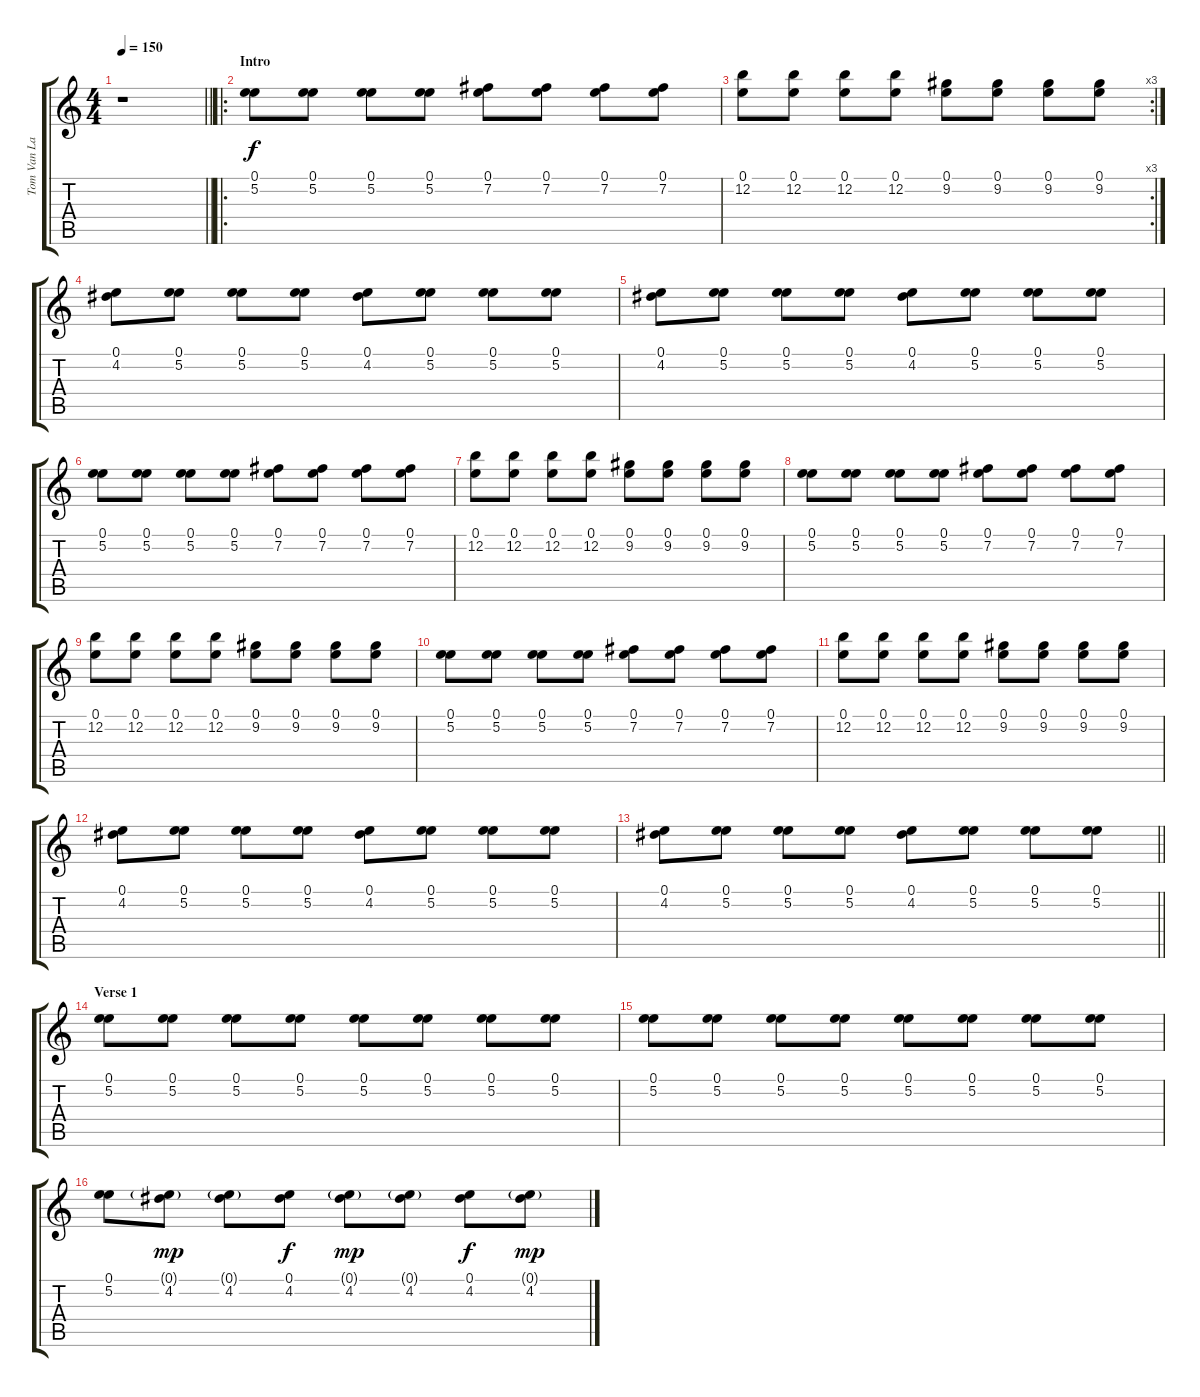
\track ("Tom Van Laere" "Tom Van La") {instrument distortionguitar}
\staff {score tabs}
\tuning (E4 B3 G3 D3 A2 E2) {hide}
\ts (4 4)
\tempo 150
\clef g2
\barLineRight lightlight
\ks c
r.1{dy f instrument distortionguitar} |
\ro
\section ("" "Intro")
(0.1 5.2).8 (0.1 5.2).8 (0.1 5.2).8 (0.1 5.2).8 (0.1 7.2).8 (0.1 7.2).8 (0.1 7.2).8 (0.1 7.2).8 |
\rc 3
(0.1 12.2).8 (0.1 12.2).8 (0.1 12.2).8 (0.1 12.2).8 (0.1 9.2).8 (0.1 9.2).8 (0.1 9.2).8 (0.1 9.2).8 |
(0.1 4.2).8 (0.1 5.2).8 (0.1 5.2).8 (0.1 5.2).8 (0.1 4.2).8 (0.1 5.2).8 (0.1 5.2).8 (0.1 5.2).8 |
(0.1 4.2).8 (0.1 5.2).8 (0.1 5.2).8 (0.1 5.2).8 (0.1 4.2).8 (0.1 5.2).8 (0.1 5.2).8 (0.1 5.2).8 |
(0.1 5.2).8 (0.1 5.2).8 (0.1 5.2).8 (0.1 5.2).8 (0.1 7.2).8 (0.1 7.2).8 (0.1 7.2).8 (0.1 7.2).8 |
(0.1 12.2).8 (0.1 12.2).8 (0.1 12.2).8 (0.1 12.2).8 (0.1 9.2).8 (0.1 9.2).8 (0.1 9.2).8 (0.1 9.2).8 |
(0.1 5.2).8 (0.1 5.2).8 (0.1 5.2).8 (0.1 5.2).8 (0.1 7.2).8 (0.1 7.2).8 (0.1 7.2).8 (0.1 7.2).8 |
(0.1 12.2).8 (0.1 12.2).8 (0.1 12.2).8 (0.1 12.2).8 (0.1 9.2).8 (0.1 9.2).8 (0.1 9.2).8 (0.1 9.2).8 |
(0.1 5.2).8 (0.1 5.2).8 (0.1 5.2).8 (0.1 5.2).8 (0.1 7.2).8 (0.1 7.2).8 (0.1 7.2).8 (0.1 7.2).8 |
(0.1 12.2).8 (0.1 12.2).8 (0.1 12.2).8 (0.1 12.2).8 (0.1 9.2).8 (0.1 9.2).8 (0.1 9.2).8 (0.1 9.2).8 |
(0.1 4.2).8 (0.1 5.2).8 (0.1 5.2).8 (0.1 5.2).8 (0.1 4.2).8 (0.1 5.2).8 (0.1 5.2).8 (0.1 5.2).8 |
\barLineRight lightlight
(0.1 4.2).8 (0.1 5.2).8 (0.1 5.2).8 (0.1 5.2).8 (0.1 4.2).8 (0.1 5.2).8 (0.1 5.2).8 (0.1 5.2).8 |
\section ("" "Verse 1")
(0.1 5.2).8 (0.1 5.2).8 (0.1 5.2).8 (0.1 5.2).8 (0.1 5.2).8 (0.1 5.2).8 (0.1 5.2).8 (0.1 5.2).8 |
(0.1 5.2).8 (0.1 5.2).8 (0.1 5.2).8 (0.1 5.2).8 (0.1 5.2).8 (0.1 5.2).8 (0.1 5.2).8 (0.1 5.2).8 |
(0.1 5.2).8 (0.1{g} 4.2).8{dy mp} (0.1{g} 4.2).8 (0.1 4.2).8{dy f} (0.1{g} 4.2).8{dy mp} (0.1{g} 4.2).8 (0.1 4.2).8{dy f} (0.1{g} 4.2).8{dy mp}
